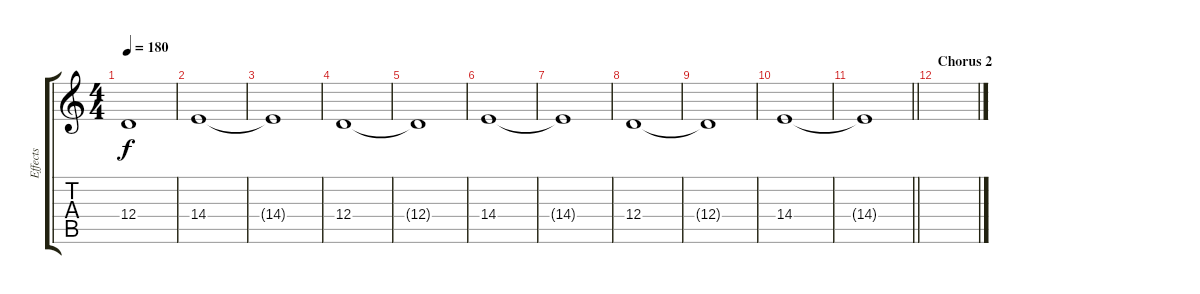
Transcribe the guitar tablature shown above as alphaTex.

\track ("Effects" "Effects") {instrument lead8bassandlead}
\staff {score tabs}
\tuning (E4 B3 G3 D3 A2 D2) {hide}
\ts (4 4)
\tempo 180
\clef g2
\ks c
12.4{t}.1{dy f} |
14.4.1 |
14.4{t}.1 |
12.4.1 |
12.4{t}.1 |
14.4.1 |
14.4{t}.1 |
12.4.1 |
12.4{t}.1 |
14.4.1 |
\barLineRight lightlight
14.4{t}.1 |
\section ("" "Chorus 2")
